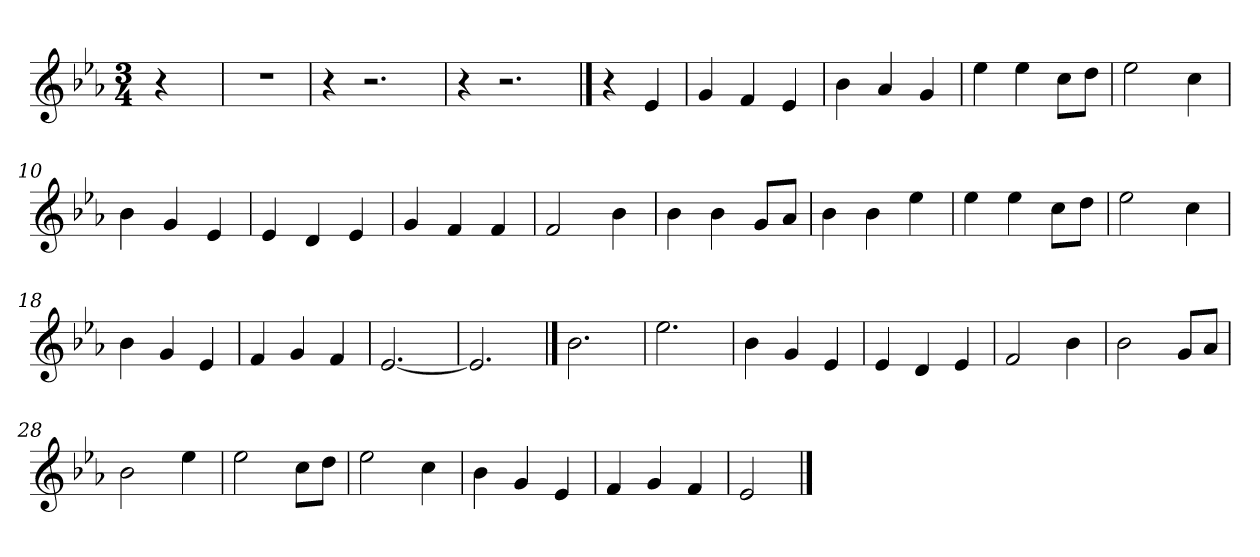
**kern
*part1
*staff1
*clefG2
*k[b-e-a-]
*E-:
*M3/4
=1
4r
=2
2.r
=3
4r
2.r
=4
4r
2.r
==5
4r
4e-
=6
4g
4f
4e-
=7
4b-
4a-
4g
=8
4ee-
4ee-
8cc\L
8dd\J
=9
2ee-
4cc
=10
4b-
4g
4e-
=11
4e-
4d
4e-
=12
4g
4f
4f
=13
2f
4b-
=14
4b-
4b-
8g/L
8a-/J
=15
4b-
4b-
4ee-
=16
4ee-
4ee-
8cc\L
8dd\J
=17
2ee-
4cc
=18
4b-
4g
4e-
=19
4f
4g
4f
=20
[2.e-
=21
2.e-]
==22
2.b-
=23
2.ee-
=24
4b-
4g
4e-
=25
4e-
4d
4e-
=26
2f
4b-
=27
2b-
8g/L
8a-/J
=28
2b-
4ee-
=29
2ee-
8cc\L
8dd\J
=30
2ee-
4cc
=31
4b-
4g
4e-
=32
4f
4g
4f
=33
2e-
==
*-
